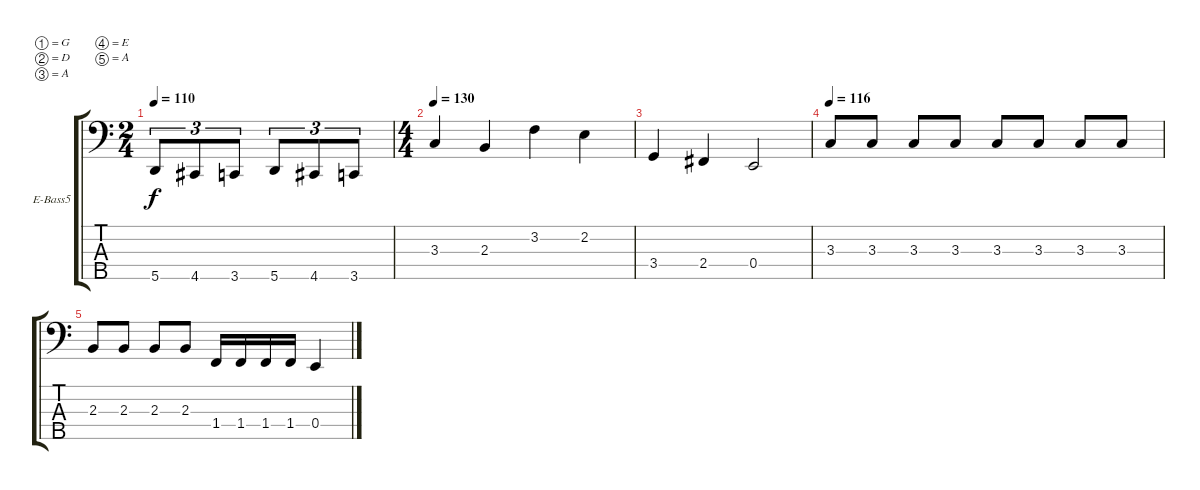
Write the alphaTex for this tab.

\bracketExtendMode groupsimilarinstruments
\firstSystemTrackNameOrientation horizontal
\otherSystemsTrackNameOrientation horizontal
\track ("Rob" "E-Bass5") {instrument electricbassfinger}
\staff {score tabs}
\tuning (G2 D2 A1 E1 A0)
\ts (2 4)
\tempo 110
\clef f4
\ks c
5.5.8{tu (3 2) dy f} 4.5.8{tu (3 2)} 3.5.8{tu (3 2)} 5.5.8{tu (3 2)} 4.5.8{tu (3 2)} 3.5.8{tu (3 2)} |
\ts (4 4)
\tempo 130
3.3.4 2.3.4 3.2.4 2.2.4 |
3.4.4 2.4.4 0.4.2 |
\tempo 116
3.3.8 3.3.8 3.3.8 3.3.8 3.3.8 3.3.8 3.3.8 3.3.8 |
2.3.8 2.3.8 2.3.8 2.3.8 1.4.16 1.4.16 1.4.16 1.4.16 0.4.4
